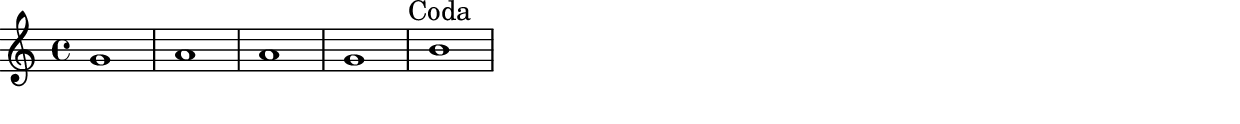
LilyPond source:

%% Generated by lilypond-book
%% Options: [exampleindent=10.16\mm,indent=0\mm,line-width=160\mm]
\include "lilypond-book-preamble.ly"


% ****************************************************************
% Start cut-&-pastable-section
% ****************************************************************

#(ly:set-option 'eps-box-padding 3.000000)



\paper {
  indent = 0\mm
  line-width = 160\mm
  % offset the left padding, also add 1mm as lilypond creates cropped
  % images with a little space on the right
  line-width = #(- line-width (* mm  3.000000) (* mm 1))
}

\layout {
  
}




% ****************************************************************
% ly snippet:
% ****************************************************************
\sourcefilename "/lilypond-2.24.3/input/regression/repeat-dc-al-coda.ly"
\sourcefileline 0
\version "2.23.6"

#(ly:set-option 'warning-as-error #t)

\header {
  texidoc="This tests @emph{D.C. al Coda} form and how it unfolds."
}

piece = \new Voice \fixed c' {
  \repeat segno 2 {
    g1
    \alternative {
      { a1 | a }
      <>
    }
  }
  \sectionLabel "Coda"
  b1
}


\new Score {
  \new Staff \with { instrumentName = "default" } \piece
}

\new Score \with {
  dalSegnoTextFormatter = #format-dal-segno-text-brief
} {
  \new Staff \with { instrumentName = "brief" } \piece
}

\new Score {
  \new Staff \with { instrumentName = "unfolded" } \unfoldRepeats \piece
}



% ****************************************************************
% end ly snippet
% ****************************************************************
